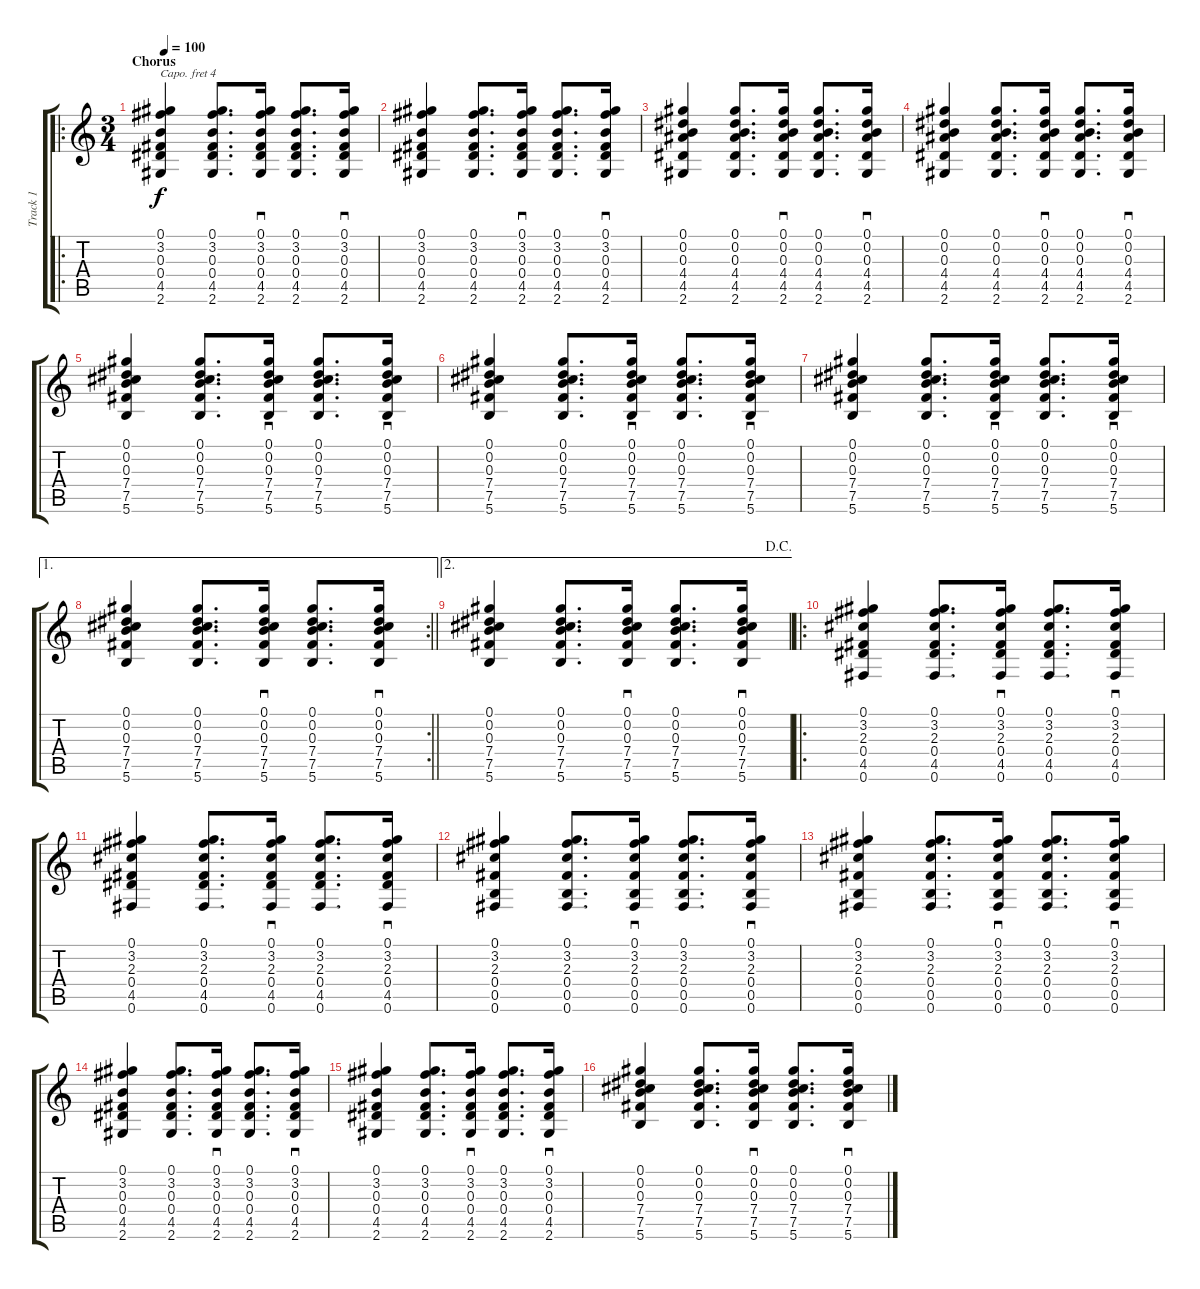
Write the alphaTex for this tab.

\track ("Track 1" "Track 1") {instrument acousticguitarsteel}
\staff {score tabs}
\capo 4
\tuning (E4 B3 G3 D3 G2 D2) {hide}
\ro
\ts (3 4)
\section ("" "Chorus")
\tempo 100
\clef g2
\ks c
(0.1 3.2 0.3 0.4 4.5 2.6).4{dy f} (0.1 3.2 0.3 0.4 4.5 2.6).8{d} (0.1 3.2 0.3 0.4 4.5 2.6).16{sd} (0.1 3.2 0.3 0.4 4.5 2.6).8{d} (0.1 3.2 0.3 0.4 4.5 2.6).16{sd} |
(0.1 3.2 0.3 0.4 4.5 2.6).4 (0.1 3.2 0.3 0.4 4.5 2.6).8{d} (0.1 3.2 0.3 0.4 4.5 2.6).16{sd} (0.1 3.2 0.3 0.4 4.5 2.6).8{d} (0.1 3.2 0.3 0.4 4.5 2.6).16{sd} |
(0.1 0.2 0.3 4.4 4.5 2.6).4 (0.1 0.2 0.3 4.4 4.5 2.6).8{d} (0.1 0.2 0.3 4.4 4.5 2.6).16{sd} (0.1 0.2 0.3 4.4 4.5 2.6).8{d} (0.1 0.2 0.3 4.4 4.5 2.6).16{sd} |
(0.1 0.2 0.3 4.4 4.5 2.6).4 (0.1 0.2 0.3 4.4 4.5 2.6).8{d} (0.1 0.2 0.3 4.4 4.5 2.6).16{sd} (0.1 0.2 0.3 4.4 4.5 2.6).8{d} (0.1 0.2 0.3 4.4 4.5 2.6).16{sd} |
(0.1 0.2 0.3 7.4 7.5 5.6).4 (0.1 0.2 0.3 7.4 7.5 5.6).8{d} (0.1 0.2 0.3 7.4 7.5 5.6).16{sd} (0.1 0.2 0.3 7.4 7.5 5.6).8{d} (0.1 0.2 0.3 7.4 7.5 5.6).16{sd} |
(0.1 0.2 0.3 7.4 7.5 5.6).4 (0.1 0.2 0.3 7.4 7.5 5.6).8{d} (0.1 0.2 0.3 7.4 7.5 5.6).16{sd} (0.1 0.2 0.3 7.4 7.5 5.6).8{d} (0.1 0.2 0.3 7.4 7.5 5.6).16{sd} |
(0.1 0.2 0.3 7.4 7.5 5.6).4 (0.1 0.2 0.3 7.4 7.5 5.6).8{d} (0.1 0.2 0.3 7.4 7.5 5.6).16{sd} (0.1 0.2 0.3 7.4 7.5 5.6).8{d} (0.1 0.2 0.3 7.4 7.5 5.6).16{sd} |
\ae 1
\rc 2
\barLineRight lightlight
(0.1 0.2 0.3 7.4 7.5 5.6).4 (0.1 0.2 0.3 7.4 7.5 5.6).8{d} (0.1 0.2 0.3 7.4 7.5 5.6).16{sd} (0.1 0.2 0.3 7.4 7.5 5.6).8{d} (0.1 0.2 0.3 7.4 7.5 5.6).16{sd} |
\ae 2
\jump dacapo
(0.1 0.2 0.3 7.4 7.5 5.6).4 (0.1 0.2 0.3 7.4 7.5 5.6).8{d} (0.1 0.2 0.3 7.4 7.5 5.6).16{sd} (0.1 0.2 0.3 7.4 7.5 5.6).8{d} (0.1 0.2 0.3 7.4 7.5 5.6).16{sd} |
\ro
(0.1 3.2 2.3 0.4 4.5 0.6).4 (0.1 3.2 2.3 0.4 4.5 0.6).8{d} (0.1 3.2 2.3 0.4 4.5 0.6).16{sd} (0.1 3.2 2.3 0.4 4.5 0.6).8{d} (0.1 3.2 2.3 0.4 4.5 0.6).16{sd} |
(0.1 3.2 2.3 0.4 4.5 0.6).4 (0.1 3.2 2.3 0.4 4.5 0.6).8{d} (0.1 3.2 2.3 0.4 4.5 0.6).16{sd} (0.1 3.2 2.3 0.4 4.5 0.6).8{d} (0.1 3.2 2.3 0.4 4.5 0.6).16{sd} |
(0.1 3.2 2.3 0.4 0.5 0.6).4 (0.1 3.2 2.3 0.4 0.5 0.6).8{d} (0.1 3.2 2.3 0.4 0.5 0.6).16{sd} (0.1 3.2 2.3 0.4 0.5 0.6).8{d} (0.1 3.2 2.3 0.4 0.5 0.6).16{sd} |
(0.1 3.2 2.3 0.4 0.5 0.6).4 (0.1 3.2 2.3 0.4 0.5 0.6).8{d} (0.1 3.2 2.3 0.4 0.5 0.6).16{sd} (0.1 3.2 2.3 0.4 0.5 0.6).8{d} (0.1 3.2 2.3 0.4 0.5 0.6).16{sd} |
(0.1 3.2 0.3 0.4 4.5 2.6).4 (0.1 3.2 0.3 0.4 4.5 2.6).8{d} (0.1 3.2 0.3 0.4 4.5 2.6).16{sd} (0.1 3.2 0.3 0.4 4.5 2.6).8{d} (0.1 3.2 0.3 0.4 4.5 2.6).16{sd} |
(0.1 3.2 0.3 0.4 4.5 2.6).4 (0.1 3.2 0.3 0.4 4.5 2.6).8{d} (0.1 3.2 0.3 0.4 4.5 2.6).16{sd} (0.1 3.2 0.3 0.4 4.5 2.6).8{d} (0.1 3.2 0.3 0.4 4.5 2.6).16{sd} |
(0.1 0.2 0.3 7.4 7.5 5.6).4 (0.1 0.2 0.3 7.4 7.5 5.6).8{d} (0.1 0.2 0.3 7.4 7.5 5.6).16{sd} (0.1 0.2 0.3 7.4 7.5 5.6).8{d} (0.1 0.2 0.3 7.4 7.5 5.6).16{sd}
